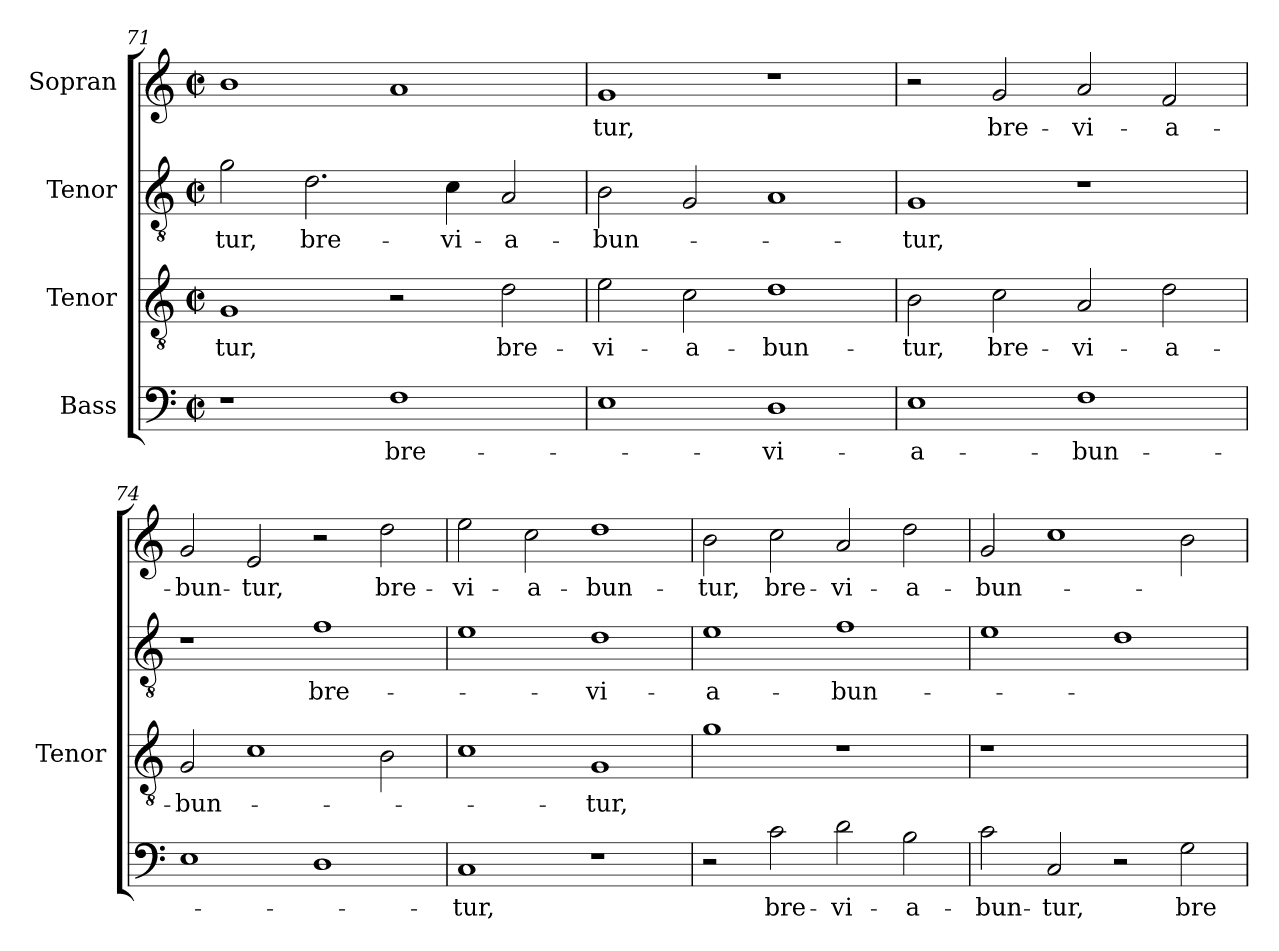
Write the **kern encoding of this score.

**kern	**text	**kern	**text	**kern	**text	**kern	**text
*part4	*part4	*part3	*part3	*part2	*part2	*part1	*part1
*staff4	*staff4	*staff3	*staff3	*staff2	*staff2	*staff1	*staff1
*I"Bass	*	*I"Tenor	*	*I"Tenor	*	*I"Sopran	*
*	*	*I'Tenor	*	*	*	*	*
*clefF4	*	*clefGv2	*	*clefGv2	*	*clefG2	*
*	*	*ITrd7c12	*	*ITrd7c12	*	*	*
*k[]	*	*k[]	*	*k[]	*	*k[]	*
*M2/2	*	*M2/2	*	*M2/2	*	*M2/2	*
*met(c|)	*	*met(c|)	*	*met(c|)	*	*met(c|)	*
=71	=71	=71	=71	=71	=71	=71	=71
!	!	!	!LO:LY:b:color=#000000	!	!	!	!
!	!	!	!	!	!LO:LY:b:color=#000000	!	!
1r	.	1GGi	-tur,	2Gi\	-tur,	1bi	.
!	!	!	!	!	!LO:LY:b:color=#000000	!	!
.	.	.	.	2.Di\	bre-	.	.
!	!LO:LY:b:color=#000000	!	!	!	!	!	!
1Fi	bre-	2r	.	.	.	1ai	.
!	!	!	!	!	!LO:LY:b:color=#000000	!	!
.	.	.	.	4Ci\	-vi-	.	.
!	!	!	!LO:LY:b:color=#000000	!	!	!	!
!	!	!	!	!	!LO:LY:b:color=#000000	!	!
.	.	2Di\	bre-	2AAi/	-a-	.	.
!!LO:LB:g=z
=72	=72	=72	=72	=72	=72	=72	=72
!	!	!	!LO:LY:b:color=#000000	!	!	!	!
!	!	!	!	!	!LO:LY:b:color=#000000	!	!
!	!	!	!	!	!	!	!LO:LY:b:color=#000000
1Ei	.	2Ei\	-vi-	2BBi\	-bun-	1gi	-tur,
!	!	!	!LO:LY:b:color=#000000	!	!	!	!
.	.	2Ci\	-a-	2GGi/	.	.	.
!	!LO:LY:b:color=#000000	!	!	!	!	!	!
!	!	!	!LO:LY:b:color=#000000	!	!	!	!
1Di	-vi-	1Di	-bun-	1AAi	.	1r	.
=73	=73	=73	=73	=73	=73	=73	=73
!	!LO:LY:b:color=#000000	!	!	!	!	!	!
!	!	!	!LO:LY:b:color=#000000	!	!	!	!
!	!	!	!	!	!LO:LY:b:color=#000000	!	!
1Ei	-a-	2BBi\	-tur,	1GGi	-tur,	2r	.
!	!	!	!LO:LY:b:color=#000000	!	!	!	!
!	!	!	!	!	!	!	!LO:LY:b:color=#000000
.	.	2Ci\	bre-	.	.	2gi/	bre-
!	!LO:LY:b:color=#000000	!	!	!	!	!	!
!	!	!	!LO:LY:b:color=#000000	!	!	!	!
!	!	!	!	!	!	!	!LO:LY:b:color=#000000
1Fi	-bun-	2AAi/	-vi-	1r	.	2ai/	-vi-
!	!	!	!LO:LY:b:color=#000000	!	!	!	!
!	!	!	!	!	!	!	!LO:LY:b:color=#000000
.	.	2Di\	-a-	.	.	2fi/	-a-
=74	=74	=74	=74	=74	=74	=74	=74
!	!	!	!LO:LY:b:color=#000000	!	!	!	!
!	!	!	!	!	!	!	!LO:LY:b:color=#000000
1Ei	.	2GGi/	-bun-	1r	.	2gi/	-bun-
!	!	!	!	!	!	!	!LO:LY:b:color=#000000
.	.	1Ci	.	.	.	2ei/	-tur,
!	!	!	!	!	!LO:LY:b:color=#000000	!	!
1Di	.	.	.	1Fi	bre-	2r	.
!	!	!	!	!	!	!	!LO:LY:b:color=#000000
.	.	2BBi\	.	.	.	2ddi\	bre-
=75	=75	=75	=75	=75	=75	=75	=75
!	!LO:LY:b:color=#000000	!	!	!	!	!	!
!	!	!	!	!	!	!	!LO:LY:b:color=#000000
1Ci	-tur,	1Ci	.	1Ei	.	2eei\	-vi-
!	!	!	!	!	!	!	!LO:LY:b:color=#000000
.	.	.	.	.	.	2cci\	-a-
!	!	!	!LO:LY:b:color=#000000	!	!	!	!
!	!	!	!	!	!LO:LY:b:color=#000000	!	!
!	!	!	!	!	!	!	!LO:LY:b:color=#000000
1r	.	1GGi	-tur,	1Di	-vi-	1ddi	-bun-
=76	=76	=76	=76	=76	=76	=76	=76
!	!	!	!	!	!LO:LY:b:color=#000000	!	!
!	!	!	!	!	!	!	!LO:LY:b:color=#000000
2r	.	1Gi	.	1Ei	-a-	2bi\	-tur,
!	!LO:LY:b:color=#000000	!	!	!	!	!	!
!	!	!	!	!	!	!	!LO:LY:b:color=#000000
2ci\	bre-	.	.	.	.	2cci\	bre-
!	!LO:LY:b:color=#000000	!	!	!	!	!	!
!	!	!	!	!	!LO:LY:b:color=#000000	!	!
!	!	!	!	!	!	!	!LO:LY:b:color=#000000
2di\	-vi-	1r	.	1Fi	-bun-	2ai/	-vi-
!	!LO:LY:b:color=#000000	!	!	!	!	!	!
!	!	!	!	!	!	!	!LO:LY:b:color=#000000
2Bi\	-a-	.	.	.	.	2ddi\	-a-
=77	=77	=77	=77	=77	=77	=77	=77
!	!LO:LY:b:color=#000000	!LO:N:vis=1	!	!	!	!	!
!	!	!	!	!	!	!	!LO:LY:b:color=#000000
2ci\	-bun-	1r	.	1Ei	.	2gi/	-bun-
!	!LO:LY:b:color=#000000	!	!	!	!	!	!
2Ci/	-tur,	.	.	.	.	1cci	.
2r	.	1ryy	.	1Di	.	.	.
!	!LO:LY:b:color=#000000	!	!	!	!	!	!
2Gi\	bre-	.	.	.	.	2bi\	.
=	=	=	=	=	=	=	=
*-	*-	*-	*-	*-	*-	*-	*-
